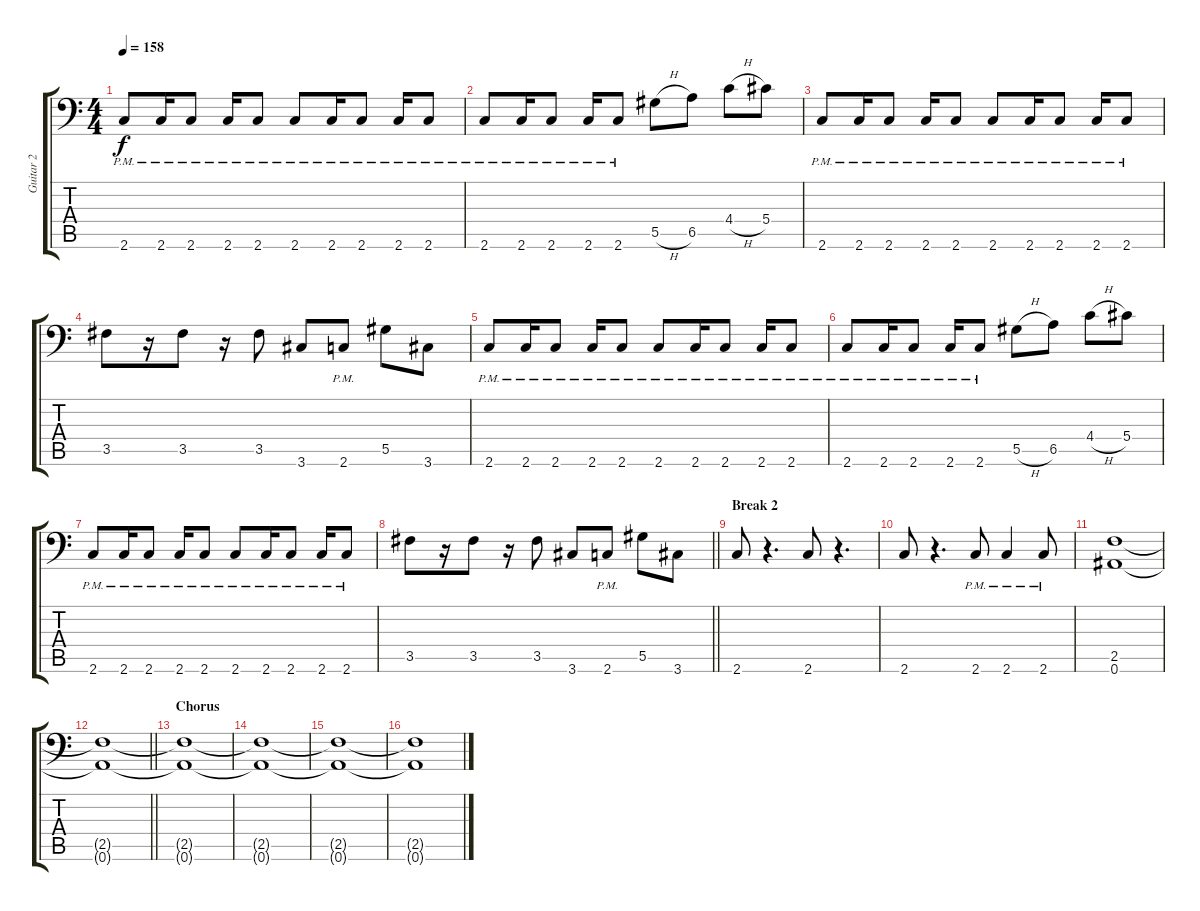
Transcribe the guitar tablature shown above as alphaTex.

\track ("Guitar 2" "Guitar 2") {instrument distortionguitar}
\staff {score tabs}
\tuning (Bb3 F3 Db3 Ab2 Eb2 Bb1) {hide}
\ts (4 4)
\tempo 158
\clef f4
\ks c
2.6{pm}.8{dy f} 2.6{pm}.16 2.6{pm}.8 2.6{pm}.16 2.6{pm}.8 2.6{pm}.8 2.6{pm}.16 2.6{pm}.8 2.6{pm}.16 2.6{pm}.8 |
2.6{pm}.8 2.6{pm}.16 2.6{pm}.8 2.6{pm}.16 2.6{pm}.8 5.5{h}.8 6.5.8 4.4{h}.8 5.4.8 |
2.6{pm}.8 2.6{pm}.16 2.6{pm}.8 2.6{pm}.16 2.6{pm}.8 2.6{pm}.8 2.6{pm}.16 2.6{pm}.8 2.6{pm}.16 2.6{pm}.8 |
3.5.8 r.16 3.5.8 r.16 3.5.8 3.6.8 2.6{pm}.8 5.5.8 3.6.8 |
2.6{pm}.8 2.6{pm}.16 2.6{pm}.8 2.6{pm}.16 2.6{pm}.8 2.6{pm}.8 2.6{pm}.16 2.6{pm}.8 2.6{pm}.16 2.6{pm}.8 |
2.6{pm}.8 2.6{pm}.16 2.6{pm}.8 2.6{pm}.16 2.6{pm}.8 5.5{h}.8 6.5.8 4.4{h}.8 5.4.8 |
2.6{pm}.8 2.6{pm}.16 2.6{pm}.8 2.6{pm}.16 2.6{pm}.8 2.6{pm}.8 2.6{pm}.16 2.6{pm}.8 2.6{pm}.16 2.6{pm}.8 |
\barLineRight lightlight
3.5.8 r.16 3.5.8 r.16 3.5.8 3.6.8 2.6{pm}.8 5.5.8 3.6.8 |
\section ("" "Break 2")
2.6.8 r.4{d} 2.6.8 r.4{d} |
2.6.8 r.4{d} 2.6{pm}.8 2.6{pm}.4 2.6{pm}.8 |
(2.5 0.6).1 |
\barLineRight lightlight
(2.5{t} 0.6{t}).1 |
\section ("" "Chorus")
(2.5{t} 0.6{t}).1{volume 4} |
(2.5{t} 0.6{t}).1 |
(2.5{t} 0.6{t}).1 |
(2.5{t} 0.6{t}).1
